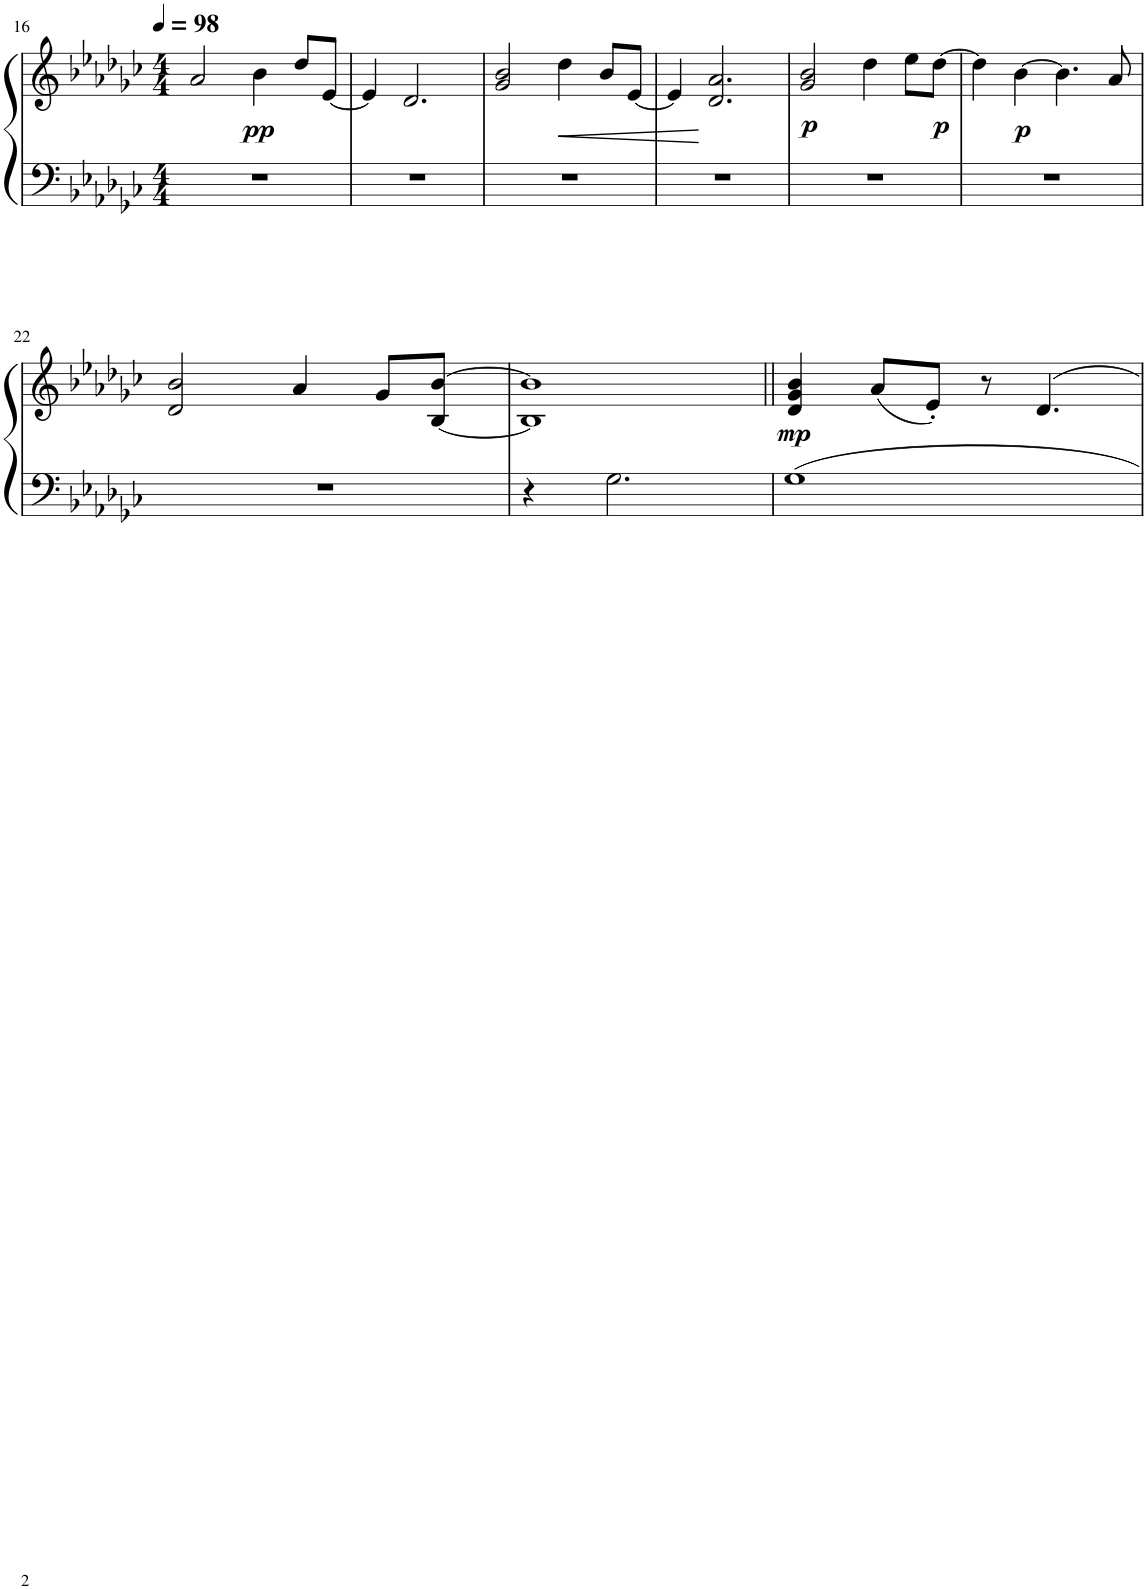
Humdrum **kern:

**kern	**kern	**dynam
*part1	*part1	*part1
*staff2	*staff1	*staff1/2
*I"Piano	*	*
*I'Pno	*	*
!!LO:PB:g=z
*clefF4	*clefG2	*
*k[b-e-a-d-g-c-]	*k[b-e-a-d-g-c-]	*
*M4/4	*M4/4	*
*MM98	*MM98	*
=16	=16	=16
1r	2a-/	.
!	!	!LO:DY:b
.	4b-\	pp
.	8dd-/L	.
.	[<8e-/J	.
=17	=17	=17
1r	4e-/]	.
.	2.d-/	.
=18	=18	=18
1r	2g-/ 2b-/	.
!	!	!LO:HP:b
.	4dd-\	<
.	8b-/L	.
.	[<8e-/J	.
=19	=19	=19
1r	4e-/]	.
.	2.d-/ 2.a-/	[
=20	=20	=20
!	!	!LO:DY:b
1r	2g-/ 2b-/	p
.	4dd-\	.
.	8ee-\L	.
!	!	!LO:DY:b
.	[>8dd-\J	p
=21	=21	=21
1r	4dd-\]	.
!	!	!LO:DY:b
.	[>4b-\	p
.	4.b-\]	.
.	8a-/	.
!!LO:LB:g=z
=22	=22	=22
*	*^	*
1r	2d-/ 2b-/	2..ryy	.
.	4a-/	.	.
.	8g-/L	.	.
.	[>8b-/J	[<8B-/	.
8ryy	8ryy	8ryy	.
=23	=23	=23	=23
4r	1b-]	1B-]	.
8r	.	.	.
2.G-\	.	.	.
.	8ryy	8B-/_	.
=24||	=24||	=24||	=24||
!	!	!	!LO:DY:b
*	*v	*v	*
1G-	4d-/ 4g-/ 4b-/	mp
.	(<8a-/L	.
.	8e-'/J)	.
.	8r	.
.	4.d-/	.
=	=	=
*-	*-	*-
